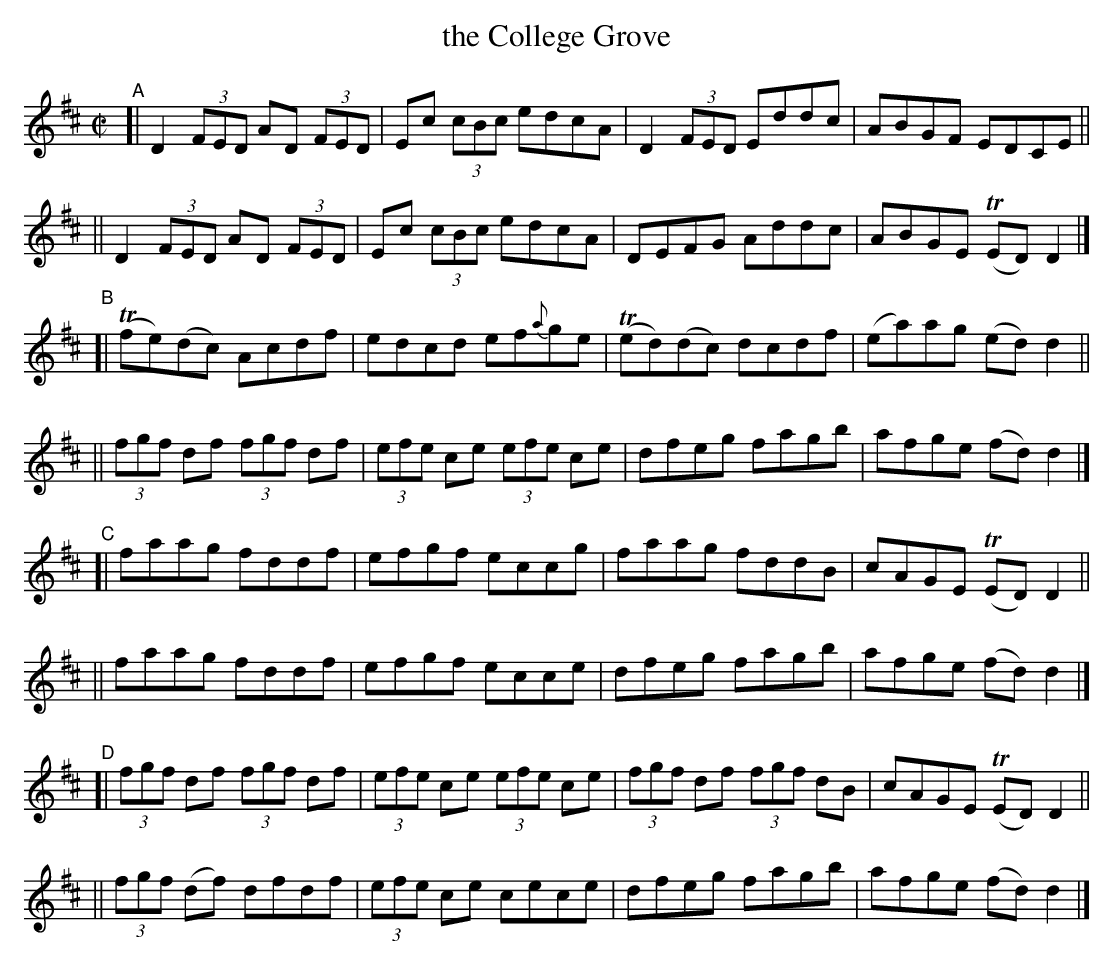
X:1
T: the College Grove
M: C|
L: 1/8
K: D
"^A"\
[| D2(3FED AD (3FED | Ec (3cBc edcA | D2(3FED Eddc | ABGF EDCE ||
|| D2(3FED AD (3FED | Ec (3cBc edcA | DEFG Addc | ABGE (TED)D2 |]
"^B"\
[| (Tfe)(dc) Acdf | edcd ef{a}ge | (Ted)(dc) dcdf | (ea)ag (ed)d2 ||
|| (3fgf df (3fgf df | (3efe ce (3efe ce | dfeg fagb | afge (fd)d2 |]
"^C"\
[| faag fddf | efgf eccg | faag fddB | cAGE (TED)D2 ||
|| faag fddf | efgf ecce | dfeg fagb | afge (fd)d2 |]
"^D"\
[| (3fgf df (3fgf df | (3efe ce (3efe ce | (3fgf df (3fgf dB | cAGE (TED)D2 ||
|| (3fgf (df) dfdf | (3efe ce cece | dfeg fagb | afge (fd)d2 |]
